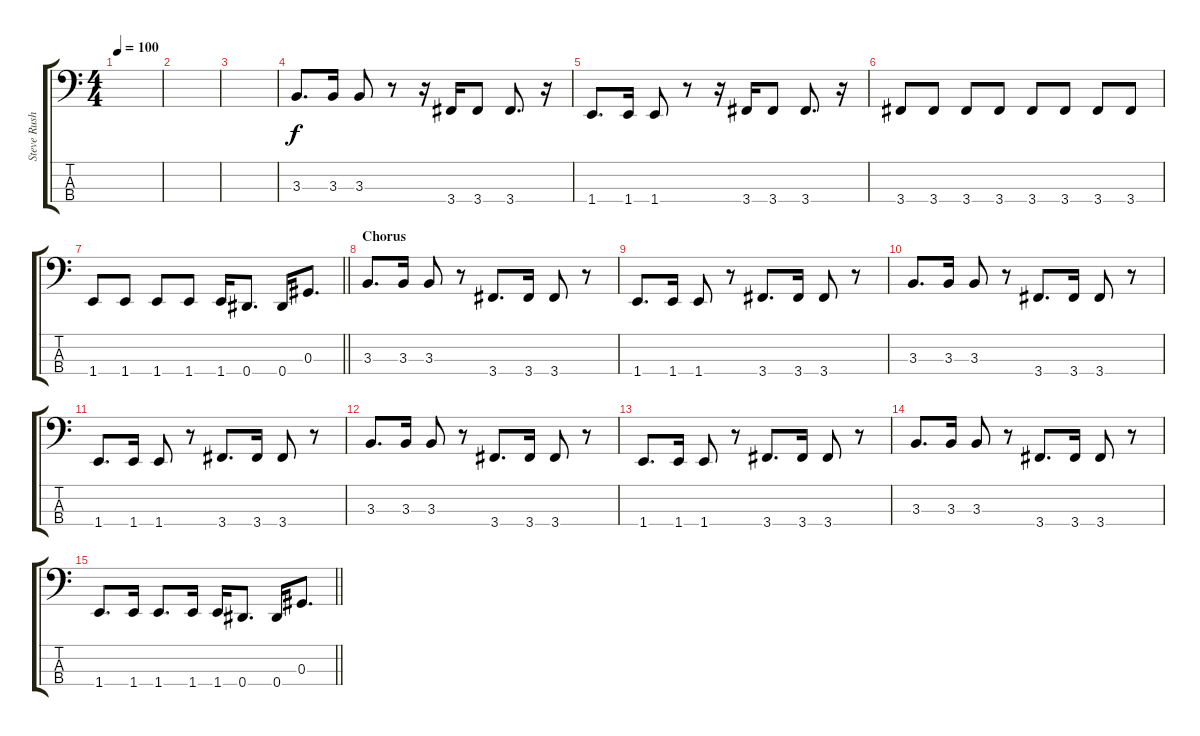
\track ("Steve Rushton" "Steve Rush") {instrument electricbassfinger}
\staff {score tabs}
\tuning (Gb2 Db2 Ab1 Eb1) {hide}
\ts (4 4)
\tempo 100
\clef f4
\ks c
|
|
|
3.3.8{d} 3.3.16 3.3.8 r.8 r.16 3.4.16 3.4.8 3.4.8{d} r.16 |
1.4.8{d} 1.4.16 1.4.8 r.8 r.16 3.4.16 3.4.8 3.4.8{d} r.16 |
3.4.8 3.4.8 3.4.8 3.4.8 3.4.8 3.4.8 3.4.8 3.4.8 |
\barLineRight lightlight
1.4.8 1.4.8 1.4.8 1.4.8 1.4.16 0.4.8{d} 0.4.16 0.3.8{d} |
\section ("" "Chorus")
3.3.8{d} 3.3.16 3.3.8 r.8 3.4.8{d} 3.4.16 3.4.8 r.8 |
1.4.8{d} 1.4.16 1.4.8 r.8 3.4.8{d} 3.4.16 3.4.8 r.8 |
3.3.8{d} 3.3.16 3.3.8 r.8 3.4.8{d} 3.4.16 3.4.8 r.8 |
1.4.8{d} 1.4.16 1.4.8 r.8 3.4.8{d} 3.4.16 3.4.8 r.8 |
3.3.8{d} 3.3.16 3.3.8 r.8 3.4.8{d} 3.4.16 3.4.8 r.8 |
1.4.8{d} 1.4.16 1.4.8 r.8 3.4.8{d} 3.4.16 3.4.8 r.8 |
3.3.8{d} 3.3.16 3.3.8 r.8 3.4.8{d} 3.4.16 3.4.8 r.8 |
\barLineRight lightlight
1.4.8{d} 1.4.16 1.4.8{d} 1.4.16 1.4.16 0.4.8{d} 0.4.16 0.3.8{d}
